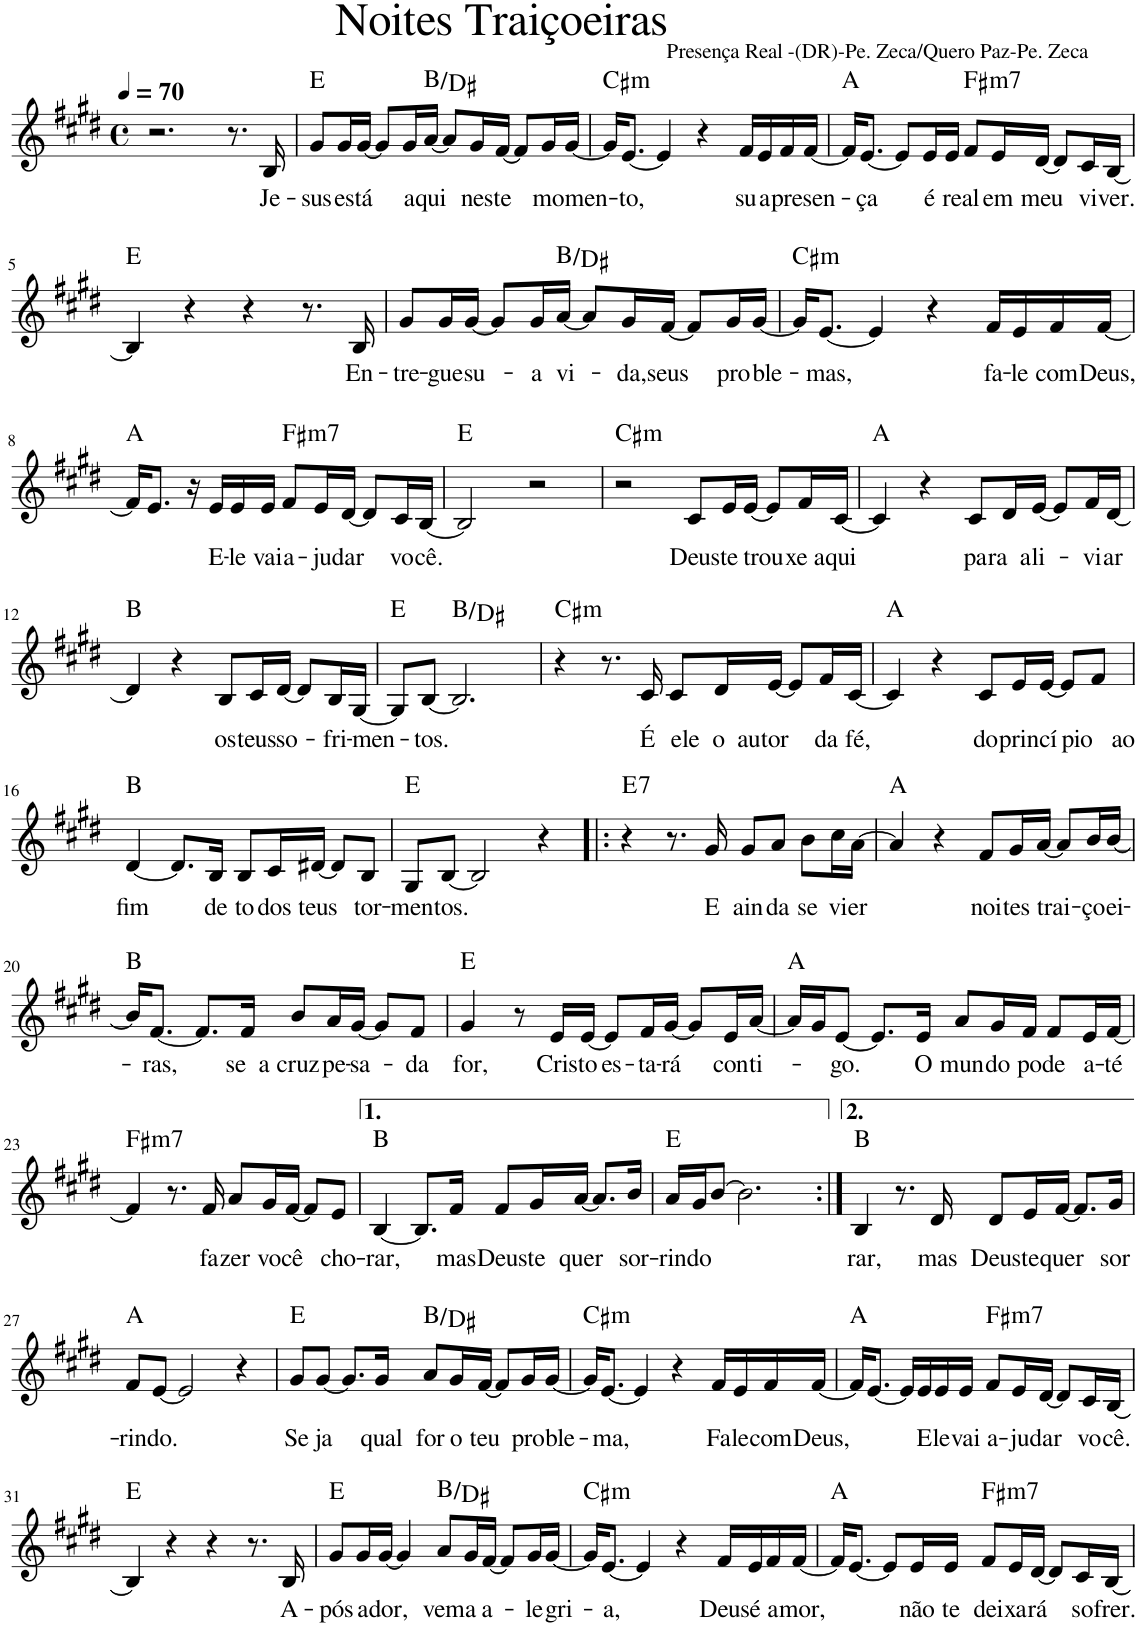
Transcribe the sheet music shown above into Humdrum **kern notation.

**kern	**text	**harte
*part1	*part1	*part1
*staff1	*staff1	*
*I"Voz	*	*
*I'Vo.	*	*
!!LO:PB:g=z
*clefG2	*	*
*k[f#c#g#d#]	*	*
*M4/4	*	*
*met(c)	*	*
*MM70	*	*
=1	=1	=1
!LO:TX:a:t=Noites Traiçoeiras	!	!
!LO:TX:a:t=Presença Real -(DR)-Pe. Zeca/Quero Paz-Pe. Zeca	!	!
2.r	.	.
8.r	.	.
!	!LO:LY:b	!
16B/	Je-	.
=2	=2	=2
!	!LO:LY:b	!
8g#/L	-sus	E:maj
!	!LO:LY:b	!
16g#/L	es-	.
!	!LO:LY:b	!
[16g#/JJ	-tá	.
8g#/L]	.	.
!	!LO:LY:b	!
16g#/L	a-	.
!	!LO:LY:b	!
[16a/JJ	-qui	B:maj/3
8a/L]	.	.
!	!LO:LY:b	!
16g#/L	nes-	.
!	!LO:LY:b	!
[16f#/JJ	-te	.
8f#/L]	.	.
!	!LO:LY:b	!
16g#/L	mo-	.
!	!LO:LY:b	!
[16g#/JJ	-men-	.
=3	=3	=3
!	!	!LO:H:kt=m
16g#/KL]	.	C#:min
!	!LO:LY:b	!
[8.e/J	-to,	.
4e/]	.	.
4r	.	.
!	!LO:LY:b	!
16f#/LL	su-	.
!	!LO:LY:b	!
16e/	-a	.
!	!LO:LY:b	!
16f#/	pre-	.
!	!LO:LY:b	!
[16f#/JJ	-sen-	.
=4	=4	=4
16f#/KL]	.	A:maj
!	!LO:LY:b	!
[8.e/J	-ça	.
8e/L]	.	.
!	!LO:LY:b	!
16e/L	é	.
!	!LO:LY:b	!
16e/JJ	re-	.
!	!LO:LY:b	!LO:H:kt=m7
8f#/L	-al	F#:min7
!	!LO:LY:b	!
16e/L	em	.
!	!LO:LY:b	!
[16d#/JJ	meu	.
8d#/L]	.	.
!	!LO:LY:b	!
16c#/L	vi-	.
!	!LO:LY:b	!
[16B/JJ	-ver.	.
!!LO:LB:g=z
=5	=5	=5
4B/]	.	E:maj
4r	.	.
4r	.	.
8.r	.	.
!	!LO:LY:b	!
16B/	En-	.
=6	=6	=6
!	!LO:LY:b	!
8g#/L	-tre-	.
!	!LO:LY:b	!
16g#/L	-gue	.
!	!LO:LY:b	!
[16g#/JJ	su-	.
8g#/L]	.	.
!	!LO:LY:b	!
16g#/L	-a	.
!	!LO:LY:b	!
[16a/JJ	vi-	B:maj/3
8a/L]	.	.
!	!LO:LY:b	!
16g#/L	-da,	.
!	!LO:LY:b	!
[16f#/JJ	seus	.
8f#/L]	.	.
!	!LO:LY:b	!
16g#/L	pro-	.
!	!LO:LY:b	!
[16g#/JJ	-ble-	.
=7	=7	=7
!	!	!LO:H:kt=m
16g#/KL]	.	C#:min
!	!LO:LY:b	!
[8.e/J	-mas,	.
4e/]	.	.
4r	.	.
!	!LO:LY:b	!
16f#/LL	fa-	.
!	!LO:LY:b	!
16e/	-le	.
!	!LO:LY:b	!
16f#/	com	.
!	!LO:LY:b	!
[16f#/JJ	Deus,	.
!!LO:LB:g=z
=8	=8	=8
16f#/KL]	.	A:maj
8.e/J	.	.
16r	.	.
!	!LO:LY:b	!
16e/LL	E-	.
!	!LO:LY:b	!
16e/	-le	.
!	!LO:LY:b	!
16e/JJ	vai	.
!	!LO:LY:b	!LO:H:kt=m7
8f#/L	a-	F#:min7
!	!LO:LY:b	!
16e/L	-ju-	.
!	!LO:LY:b	!
[16d#/JJ	-dar	.
8d#/L]	.	.
!	!LO:LY:b	!
16c#/L	vo-	.
!	!LO:LY:b	!
[16B/JJ	-cê.	.
=9	=9	=9
2B/]	.	E:maj
2r	.	.
=10	=10	=10
!	!	!LO:H:kt=m
2r	.	C#:min
!	!LO:LY:b	!
8c#/L	Deus	.
!	!LO:LY:b	!
16e/L	te	.
!	!LO:LY:b	!
[16e/JJ	trou-	.
8e/L]	.	.
!	!LO:LY:b	!
16f#/L	-xe a-	.
!	!LO:LY:b	!
[16c#/JJ	-qui	.
=11	=11	=11
4c#/]	.	A:maj
4r	.	.
!	!LO:LY:b	!
8c#/L	pa-	.
!	!LO:LY:b	!
16d#/L	-ra a-	.
!	!LO:LY:b	!
[16e/JJ	-li-	.
8e/L]	.	.
!	!LO:LY:b	!
16f#/L	-vi-	.
!	!LO:LY:b	!
[16d#/JJ	-ar	.
!!LO:LB:g=z
=12	=12	=12
4d#/]	.	B:maj
4r	.	.
!	!LO:LY:b	!
8B/L	os	.
!	!LO:LY:b	!
16c#/L	teus	.
!	!LO:LY:b	!
[16d#/JJ	so-	.
8d#/L]	.	.
!	!LO:LY:b	!
16B/L	-fri-	.
!	!LO:LY:b	!
[16G#/JJ	-men-	.
=13	=13	=13
8G#/L]	.	E:maj
!	!LO:LY:b	!
[8B/J	-tos.	.
2.B/]	.	B:maj/3
=14	=14	=14
!	!	!LO:H:kt=m
4r	.	C#:min
8.r	.	.
!	!LO:LY:b	!
16c#/	É	.
!	!LO:LY:b	!
8c#/L	e-	.
!	!LO:LY:b	!
16d#/L	-le o au-	.
!	!LO:LY:b	!
[16e/JJ	-tor	.
8e/L]	.	.
!	!LO:LY:b	!
16f#/L	da	.
!	!LO:LY:b	!
[16c#/JJ	fé,	.
=15	=15	=15
4c#/]	.	A:maj
4r	.	.
!	!LO:LY:b	!
8c#/L	do	.
!	!LO:LY:b	!
16e/L	prin-	.
!	!LO:LY:b	!
[16e/JJ	-cí-	.
8e/L]	.	.
!	!LO:LY:b	!
8f#/J	-pio ao	.
!!LO:LB:g=z
=16	=16	=16
!	!LO:LY:b	!
[4d#/	fim	B:maj
8.d#/L]	.	.
!	!LO:LY:b	!
16B/Jk	de	.
!	!LO:LY:b	!
8B/L	to-	.
!	!LO:LY:b	!
16c#/L	-dos	.
!	!LO:LY:b	!
[16d#X/JJ	teus	.
8d#/L]	.	.
!	!LO:LY:b	!
8B/J	tor-	.
=17	=17	=17
!	!LO:LY:b	!
8G#/L	-men-	E:maj
!	!LO:LY:b	!
[8B/J	-tos.	.
2B/]	.	.
4r	.	.
=18!|:	=18!|:	=18!|:
!	!	!LO:H:kt=7
4r	.	E:7
8.r	.	.
!	!LO:LY:b	!
16g#/	E	.
!	!LO:LY:b	!
8g#/L	ain-	.
!	!LO:LY:b	!
8a/J	-da	.
!	!LO:LY:b	!
8b\L	se	.
!	!LO:LY:b	!
16cc#\L	vi-	.
!	!LO:LY:b	!
[16a\JJ	-er	.
=19	=19	=19
4a/]	.	A:maj
4r	.	.
!	!LO:LY:b	!
8f#/L	noi-	.
!	!LO:LY:b	!
16g#/L	-tes	.
!	!LO:LY:b	!
[16a/JJ	trai-	.
8a/L]	.	.
!	!LO:LY:b	!
16b/L	-ço-	.
!	!LO:LY:b	!
[16b/JJ	-ei-	.
!!LO:LB:g=z
=20	=20	=20
16b/KL]	.	B:maj
!	!LO:LY:b	!
[8.f#/J	-ras,	.
8.f#/L]	.	.
!	!LO:LY:b	!
16f#/Jk	se a	.
!	!LO:LY:b	!
8b/L	cruz	.
!	!LO:LY:b	!
16a/L	pe-	.
!	!LO:LY:b	!
[16g#/JJ	-sa-	.
8g#/L]	.	.
!	!LO:LY:b	!
8f#/J	-da	.
=21	=21	=21
!	!LO:LY:b	!
4g#/	for,	E:maj
8r	.	.
!	!LO:LY:b	!
16e/LL	Cris-	.
!	!LO:LY:b	!
[16e/JJ	-to	.
!	!LO:LY:b	!
8e/L]	es-	.
!	!LO:LY:b	!
16f#/L	-ta-	.
!	!LO:LY:b	!
[16g#/JJ	-rá	.
8g#/L]	.	.
!	!LO:LY:b	!
16e/L	con-	.
!	!LO:LY:b	!
[16a/JJ	-ti-	.
=22	=22	=22
16a/LL]	.	A:maj
16g#/J	.	.
!	!LO:LY:b	!
[8e/J	-go.	.
8.e/L]	.	.
!	!LO:LY:b	!
16e/Jk	O	.
!	!LO:LY:b	!
8a/L	mun-	.
!	!LO:LY:b	!
16g#/L	-do	.
!	!LO:LY:b	!
16f#/JJ	po-	.
!	!LO:LY:b	!
8f#/L	-de	.
!	!LO:LY:b	!
16e/L	a-	.
!	!LO:LY:b	!
[16f#/JJ	-té	.
!!LO:LB:g=z
=23	=23	=23
!	!	!LO:H:kt=m7
4f#/]	.	F#:min7
8.r	.	.
!	!LO:LY:b	!
16f#/	fa-	.
!	!LO:LY:b	!
8a/L	-zer	.
!	!LO:LY:b	!
16g#/L	vo-	.
!	!LO:LY:b	!
[16f#/JJ	-cê	.
8f#/L]	.	.
!	!LO:LY:b	!
8e/J	cho-	.
=24	=24	=24
!	!LO:LY:b	!
[4B/	-rar,	B:maj
8.B/L]	.	.
!	!LO:LY:b	!
16f#/Jk	mas	.
!	!LO:LY:b	!
8f#/L	Deus	.
!	!LO:LY:b	!
16g#/L	te	.
!	!LO:LY:b	!
[16a/JJ	quer	.
8.a/L]	.	.
!	!LO:LY:b	!
16b/Jk	sor-	.
=25	=25	=25
!	!LO:LY:b	!
16a/LL	-rin-	E:maj
!	!LO:LY:b	!
16g#/J	-do	.
[8b/J	.	.
2.b\]	.	.
=26:|!	=26:|!	=26:|!
!	!LO:LY:b	!
4B/	rar,	B:maj
8.r	.	.
!	!LO:LY:b	!
16d#/	mas	.
!	!LO:LY:b	!
8d#/L	Deus	.
!	!LO:LY:b	!
16e/L	te	.
!	!LO:LY:b	!
[16f#/JJ	quer	.
8.f#/L]	.	.
!	!LO:LY:b	!
16g#/Jk	sor-	.
!!LO:LB:g=z
=27	=27	=27
!	!LO:LY:b	!
8f#/L	-rin-	A:maj
!	!LO:LY:b	!
[8e/J	-do.	.
2e/]	.	.
4r	.	.
=28	=28	=28
!	!LO:LY:b	!
8g#/L	Se-	E:maj
!	!LO:LY:b	!
[8g#/J	-ja	.
8.g#/L]	.	.
!	!LO:LY:b	!
16g#/Jk	qual	.
!	!LO:LY:b	!
8a/L	for	B:maj/3
!	!LO:LY:b	!
16g#/L	o	.
!	!LO:LY:b	!
[16f#/JJ	teu	.
8f#/L]	.	.
!	!LO:LY:b	!
16g#/L	pro-	.
!	!LO:LY:b	!
[16g#/JJ	-ble-	.
=29	=29	=29
!	!	!LO:H:kt=m
16g#/KL]	.	C#:min
!	!LO:LY:b	!
[8.e/J	-ma,	.
4e/]	.	.
4r	.	.
!	!LO:LY:b	!
16f#/LL	Fa-	.
!	!LO:LY:b	!
16e/	-le	.
!	!LO:LY:b	!
16f#/	com	.
!	!LO:LY:b	!
[16f#/JJ	Deus,	.
=30	=30	=30
16f#/KL]	.	A:maj
[8.e/J	.	.
16e/LL]	.	.
!	!LO:LY:b	!
16e/	E-	.
!	!LO:LY:b	!
16e/	-le	.
!	!LO:LY:b	!
16e/JJ	vai	.
!	!LO:LY:b	!LO:H:kt=m7
8f#/L	a-	F#:min7
!	!LO:LY:b	!
16e/L	-ju-	.
!	!LO:LY:b	!
[16d#/JJ	-dar	.
8d#/L]	.	.
!	!LO:LY:b	!
16c#/L	vo-	.
!	!LO:LY:b	!
[16B/JJ	-cê.	.
!!LO:LB:g=z
=31	=31	=31
4B/]	.	E:maj
4r	.	.
4r	.	.
8.r	.	.
!	!LO:LY:b	!
16B/	A-	.
=32	=32	=32
!	!LO:LY:b	!
8g#/L	-pós	E:maj
!	!LO:LY:b	!
16g#/L	a	.
!	!LO:LY:b	!
[16g#/JJ	dor,	.
4g#/]	.	.
!	!LO:LY:b	!
8a/L	vem	B:maj/3
!	!LO:LY:b	!
16g#/L	a	.
!	!LO:LY:b	!
[16f#/JJ	a-	.
8f#/L]	.	.
!	!LO:LY:b	!
16g#/L	-le-	.
!	!LO:LY:b	!
[16g#/JJ	-gri-	.
=33	=33	=33
!	!	!LO:H:kt=m
16g#/KL]	.	C#:min
!	!LO:LY:b	!
[8.e/J	-a,	.
4e/]	.	.
4r	.	.
!	!LO:LY:b	!
16f#/LL	Deus	.
!	!LO:LY:b	!
16e/	é	.
!	!LO:LY:b	!
16f#/	a-	.
!	!LO:LY:b	!
[16f#/JJ	-mor,	.
=34	=34	=34
16f#/KL]	.	A:maj
[8.e/J	.	.
8e/L]	.	.
!	!LO:LY:b	!
16e/L	não	.
!	!LO:LY:b	!
16e/JJ	te	.
!	!LO:LY:b	!LO:H:kt=m7
8f#/L	dei-	F#:min7
!	!LO:LY:b	!
16e/L	-xa-	.
!	!LO:LY:b	!
[16d#/JJ	-rá	.
8d#/L]	.	.
!	!LO:LY:b	!
16c#/L	so-	.
!	!LO:LY:b	!
[16B/JJ	-frer.	.
=	=	=
*-	*-	*-
